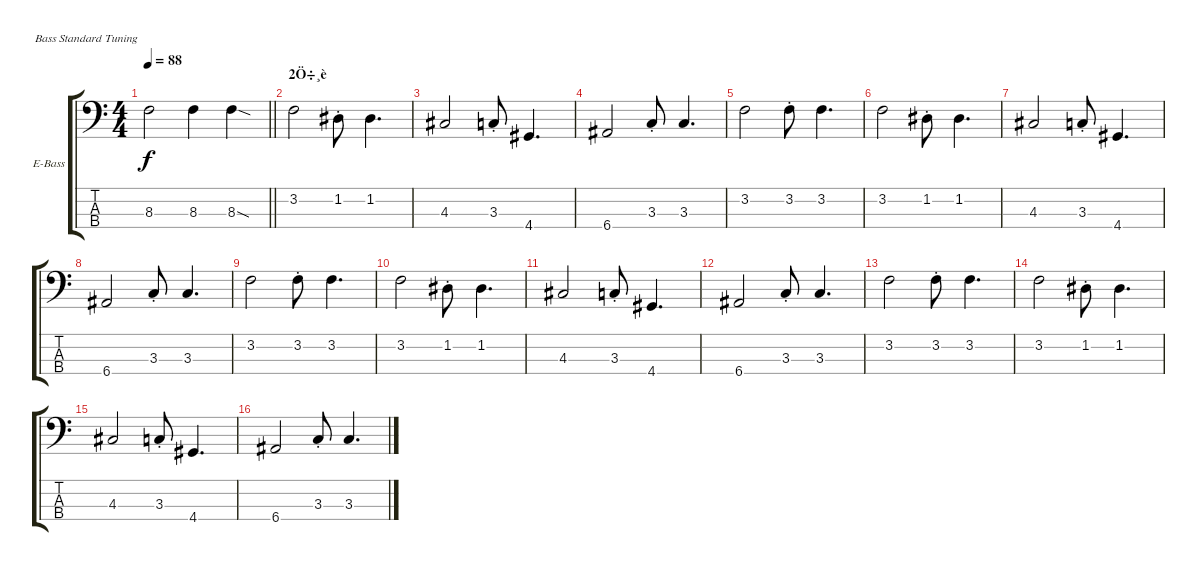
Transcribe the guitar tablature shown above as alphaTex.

\bracketExtendMode groupsimilarinstruments
\firstSystemTrackNameOrientation horizontal
\otherSystemsTrackNameOrientation horizontal
\track ("BASS" "E-Bass") {instrument electricbassfinger}
\staff {score tabs}
\tuning (G2 D2 A1 E1)
\ts (4 4)
\tempo 88
\clef f4
\barLineRight lightlight
\ks c
8.3.2{dy f} 8.3.4 8.3{sod}.4 |
\section ("" "2Ö÷¸è")
3.2.2 1.2{st}.8 1.2.4{d} |
4.3.2 3.3{st}.8 4.4.4{d} |
6.4.2 3.3{st}.8 3.3.4{d} |
3.2.2 3.2{st}.8 3.2.4{d} |
3.2.2 1.2{st}.8 1.2.4{d} |
4.3.2 3.3{st}.8 4.4.4{d} |
6.4.2 3.3{st}.8 3.3.4{d} |
3.2.2 3.2{st}.8 3.2.4{d} |
3.2.2 1.2{st}.8 1.2.4{d} |
4.3.2 3.3{st}.8 4.4.4{d} |
6.4.2 3.3{st}.8 3.3.4{d} |
3.2.2 3.2{st}.8 3.2.4{d} |
3.2.2 1.2{st}.8 1.2.4{d} |
4.3.2 3.3{st}.8 4.4.4{d} |
6.4.2 3.3{st}.8 3.3.4{d}
